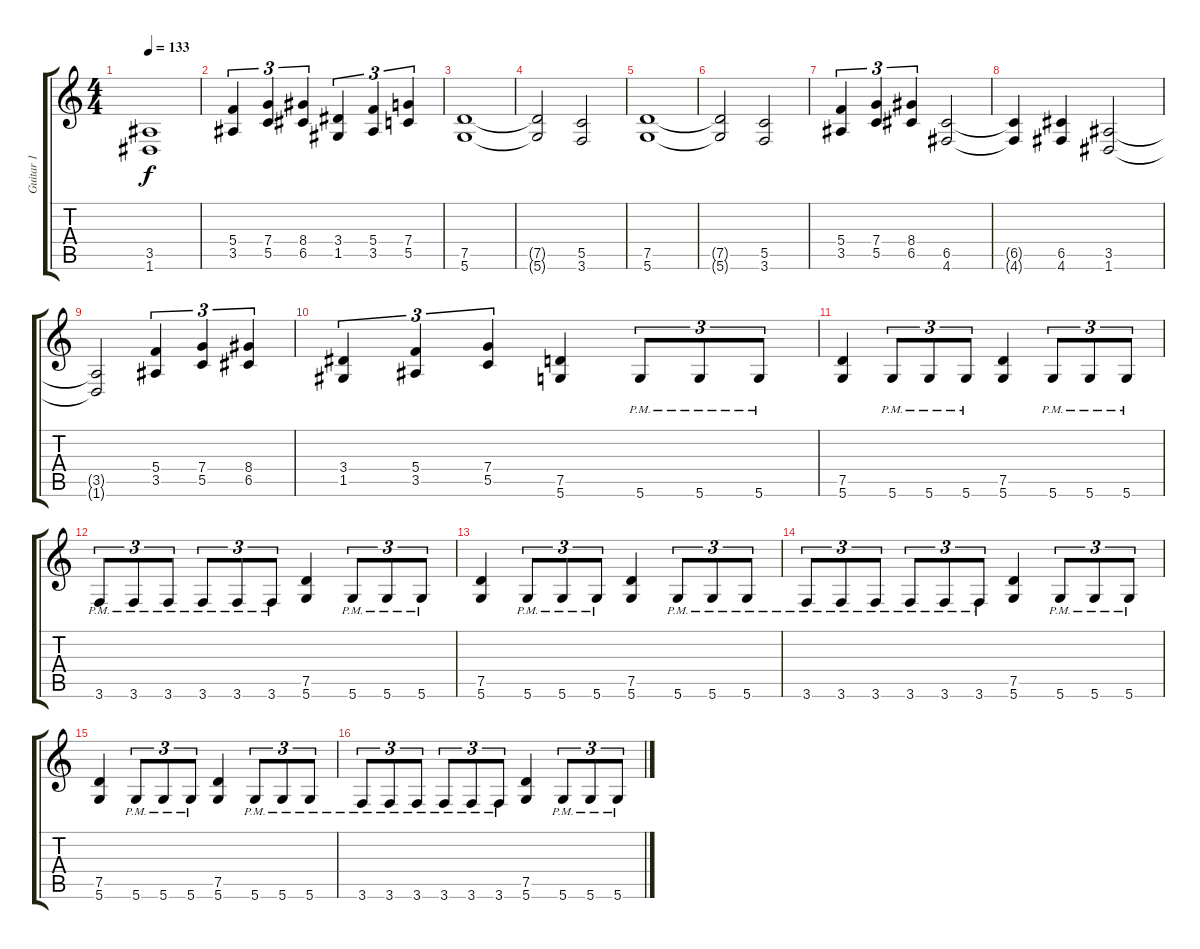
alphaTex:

\track ("Guitar 1" "Guitar 1") {instrument distortionguitar}
\staff {score tabs}
\tuning (D4 A3 F3 C3 G2 D2) {hide}
\ts (4 4)
\tempo 133
\clef g2
\ks c
(3.5 1.6).1{dy f} |
(5.4 3.5).4{tu (3 2)} (7.4 5.5).4{tu (3 2)} (8.4 6.5).4{tu (3 2)} (3.4 1.5).4{tu (3 2)} (5.4 3.5).4{tu (3 2)} (7.4 5.5).4{tu (3 2)} |
(7.5 5.6).1 |
(7.5{t} 5.6{t}).2 (5.5 3.6).2 |
(7.5 5.6).1 |
(7.5{t} 5.6{t}).2 (5.5 3.6).2 |
(5.4 3.5).4{tu (3 2)} (7.4 5.5).4{tu (3 2)} (8.4 6.5).4{tu (3 2)} (6.5 4.6).2 |
(6.5{t} 4.6{t}).4 (6.5 4.6).4 (3.5 1.6).2 |
(3.5{t} 1.6{t}).2 (5.4 3.5).4{tu (3 2)} (7.4 5.5).4{tu (3 2)} (8.4 6.5).4{tu (3 2)} |
(3.4 1.5).4{tu (3 2)} (5.4 3.5).4{tu (3 2)} (7.4 5.5).4{tu (3 2)} (7.5 5.6).4 5.6{pm}.8{tu (3 2)} 5.6{pm}.8{tu (3 2)} 5.6{pm}.8{tu (3 2)} |
(7.5 5.6).4 5.6{pm}.8{tu (3 2)} 5.6{pm}.8{tu (3 2)} 5.6{pm}.8{tu (3 2)} (7.5 5.6).4 5.6{pm}.8{tu (3 2)} 5.6{pm}.8{tu (3 2)} 5.6{pm}.8{tu (3 2)} |
3.6{pm}.8{tu (3 2)} 3.6{pm}.8{tu (3 2)} 3.6{pm}.8{tu (3 2)} 3.6{pm}.8{tu (3 2)} 3.6{pm}.8{tu (3 2)} 3.6{pm}.8{tu (3 2)} (7.5 5.6).4 5.6{pm}.8{tu (3 2)} 5.6{pm}.8{tu (3 2)} 5.6{pm}.8{tu (3 2)} |
(7.5 5.6).4 5.6{pm}.8{tu (3 2)} 5.6{pm}.8{tu (3 2)} 5.6{pm}.8{tu (3 2)} (7.5 5.6).4 5.6{pm}.8{tu (3 2)} 5.6{pm}.8{tu (3 2)} 5.6{pm}.8{tu (3 2)} |
3.6{pm}.8{tu (3 2)} 3.6{pm}.8{tu (3 2)} 3.6{pm}.8{tu (3 2)} 3.6{pm}.8{tu (3 2)} 3.6{pm}.8{tu (3 2)} 3.6{pm}.8{tu (3 2)} (7.5 5.6).4 5.6{pm}.8{tu (3 2)} 5.6{pm}.8{tu (3 2)} 5.6{pm}.8{tu (3 2)} |
(7.5 5.6).4 5.6{pm}.8{tu (3 2)} 5.6{pm}.8{tu (3 2)} 5.6{pm}.8{tu (3 2)} (7.5 5.6).4 5.6{pm}.8{tu (3 2)} 5.6{pm}.8{tu (3 2)} 5.6{pm}.8{tu (3 2)} |
3.6{pm}.8{tu (3 2)} 3.6{pm}.8{tu (3 2)} 3.6{pm}.8{tu (3 2)} 3.6{pm}.8{tu (3 2)} 3.6{pm}.8{tu (3 2)} 3.6{pm}.8{tu (3 2)} (7.5 5.6).4 5.6{pm}.8{tu (3 2)} 5.6{pm}.8{tu (3 2)} 5.6{pm}.8{tu (3 2)}
